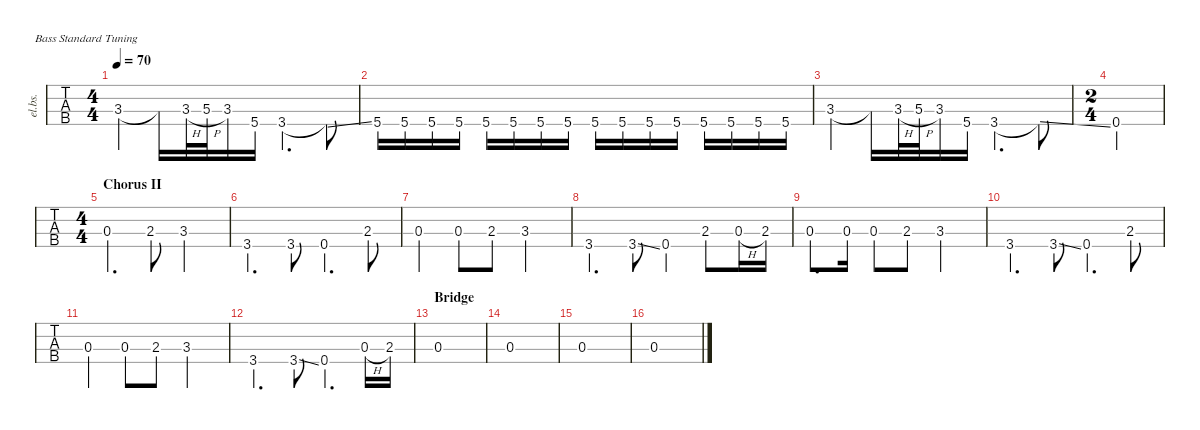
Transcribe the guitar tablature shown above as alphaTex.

\defaultSystemsLayout 4
\hideDynamics
\bracketExtendMode nobrackets
\otherSystemsTrackNameOrientation horizontal
\track ("Bass" "el.bs.") {defaultSystemsLayout 4 multiBarRest instrument electricbassfinger}
\staff {tabs}
\tuning (G2 D2 A1 E1)
\ts (4 4)
\tempo 70
\clef f4
\ks c
3.3.4{dy ff} 3.3{t}.16 3.3{h}.32 5.3{h}.32 3.3.16 5.4.16 3.4.4{d} 3.4{ss t}.8 |
5.4.16 5.4.16 5.4.16 5.4.16 5.4.16 5.4.16 5.4.16 5.4.16 5.4.16 5.4.16 5.4.16 5.4.16 5.4.16 5.4.16 5.4.16 5.4.16 |
3.3.4 3.3{t}.16 3.3{h}.32 5.3{h}.32 3.3.16 5.4.16 3.4.4{d} 3.4{ss t}.8 |
\ts (2 4)
\beaming (8 2 2)
0.4.2 |
\ts (4 4)
\beaming (8 2 2 2 2)
\section ("" "Chorus II")
0.3.4{d} 2.3.8 3.3.2 |
3.4.4{d} 3.4.8 0.4.4{d} 2.3.8 |
0.3.4 0.3.8 2.3.8 3.3.2 |
3.4.4{d} 3.4{ss}.8 0.4.4 2.3.8 0.3{h}.16 2.3.16 |
0.3.8{d} 0.3.16 0.3.8 2.3.8 3.3.2 |
3.4.4{d} 3.4{ss}.8 0.4.4{d} 2.3.8 |
0.3.4 0.3.8 2.3.8 3.3.2 |
3.4.4{d} 3.4{ss}.8 0.4.4{d} 0.3{h}.16 2.3.16 |
\section ("" "Bridge")
0.3.1 |
0.3.1 |
0.3.1 |
0.3.1
